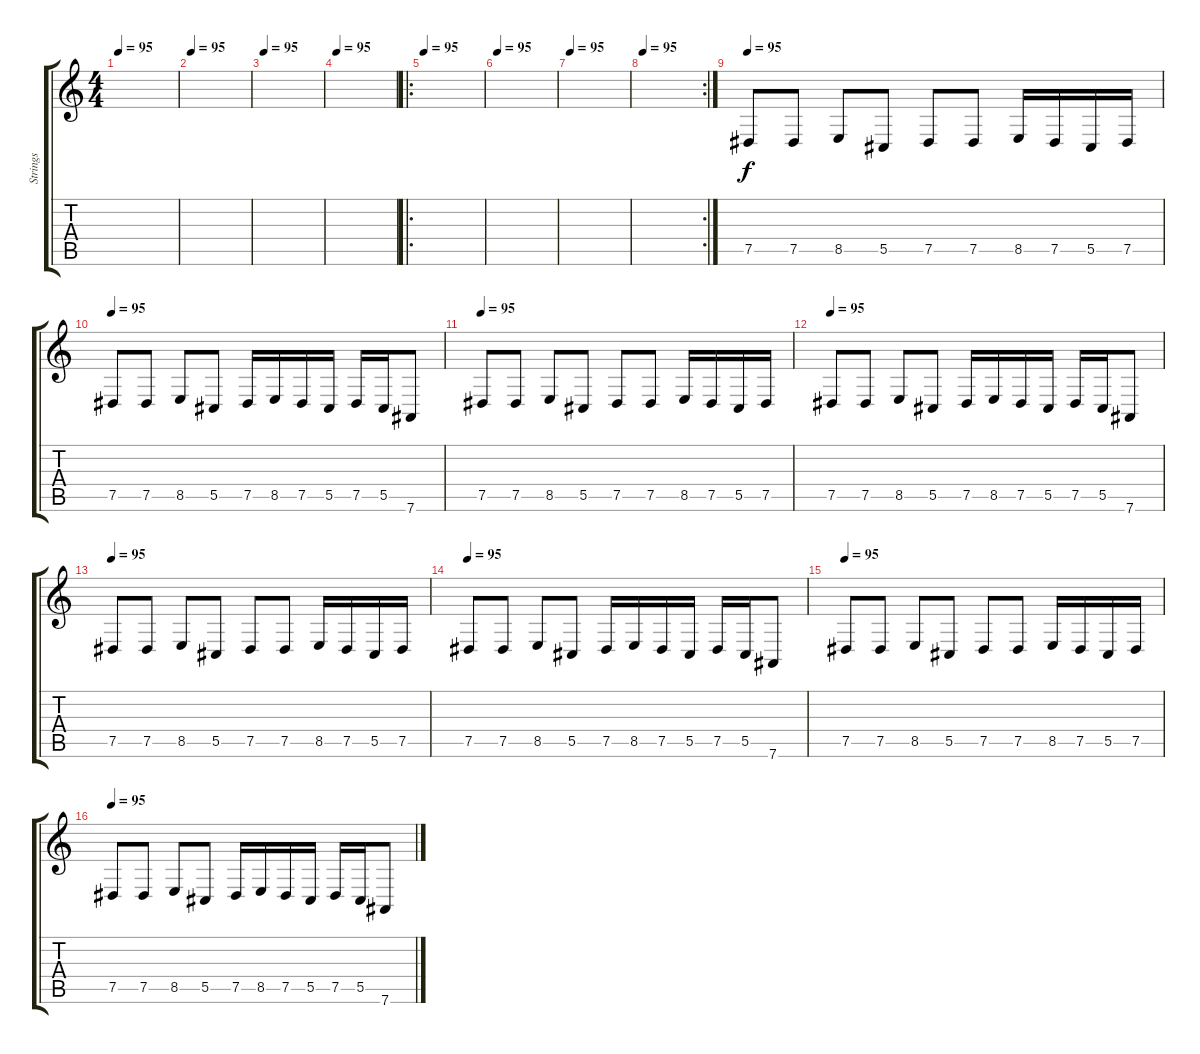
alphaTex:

\track ("Strings" "Strings") {instrument pizzicatostrings}
\staff {score tabs}
\tuning (Eb4 Bb3 Gb3 Db3 Ab2 Eb2) {hide}
\ts (4 4)
\tempo 95
\clef g2
\ks c
|
\tempo 95
|
\tempo 95
|
\tempo 95
|
\ro
\tempo 95
|
\tempo 95
|
\tempo 95
|
\rc 2
\tempo 95
|
\tempo 95
7.5.8 7.5.8 8.5.8 5.5.8 7.5.8 7.5.8 8.5.16 7.5.16 5.5.16 7.5.16 |
\tempo 95
7.5.8 7.5.8 8.5.8 5.5.8 7.5.16 8.5.16 7.5.16 5.5.16 7.5.16 5.5.16 7.6.8 |
\tempo 95
7.5.8 7.5.8 8.5.8 5.5.8 7.5.8 7.5.8 8.5.16 7.5.16 5.5.16 7.5.16 |
\tempo 95
7.5.8 7.5.8 8.5.8 5.5.8 7.5.16 8.5.16 7.5.16 5.5.16 7.5.16 5.5.16 7.6.8 |
\tempo 95
7.5.8 7.5.8 8.5.8 5.5.8 7.5.8 7.5.8 8.5.16 7.5.16 5.5.16 7.5.16 |
\tempo 95
7.5.8 7.5.8 8.5.8 5.5.8 7.5.16 8.5.16 7.5.16 5.5.16 7.5.16 5.5.16 7.6.8 |
\tempo 95
7.5.8 7.5.8 8.5.8 5.5.8 7.5.8 7.5.8 8.5.16 7.5.16 5.5.16 7.5.16 |
\tempo 95
7.5.8 7.5.8 8.5.8 5.5.8 7.5.16 8.5.16 7.5.16 5.5.16 7.5.16 5.5.16 7.6.8
